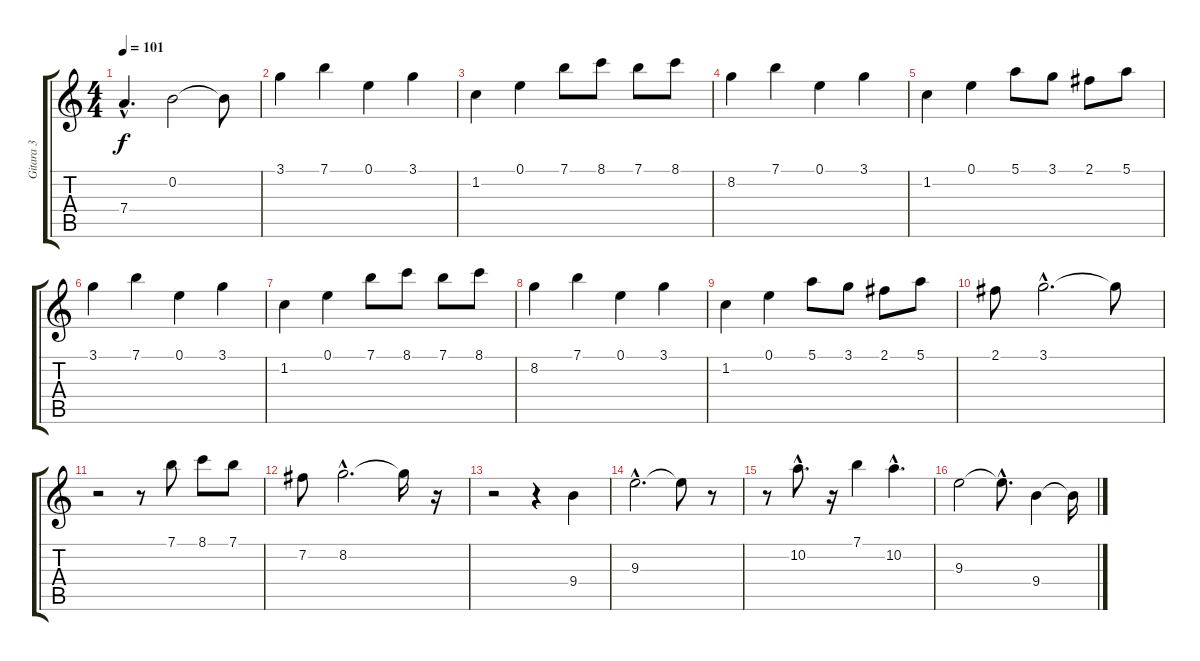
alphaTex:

\track ("Gitara 3" "Gitara 3") {instrument distortionguitar}
\staff {score tabs}
\tuning (E4 B3 G3 D3 A2 E2) {hide}
\ts (4 4)
\tempo 101
\clef g2
\ks c
7.4{hac}.4{d dy f} 0.2.2 0.2{t}.8 |
3.1.4 7.1.4 0.1.4 3.1.4 |
1.2.4 0.1.4 7.1.8 8.1.8 7.1.8 8.1.8 |
8.2.4 7.1.4 0.1.4 3.1.4 |
1.2.4 0.1.4 5.1.8 3.1.8 2.1.8 5.1.8 |
3.1.4 7.1.4 0.1.4 3.1.4 |
1.2.4 0.1.4 7.1.8 8.1.8 7.1.8 8.1.8 |
8.2.4 7.1.4 0.1.4 3.1.4 |
1.2.4 0.1.4 5.1.8 3.1.8 2.1.8 5.1.8 |
2.1.8 3.1{hac}.2{d} 3.1{t}.8 |
r.2 r.8 7.1.8 8.1.8 7.1.8 |
7.2.8 8.2{hac}.2{d} 8.2{t}.16 r.16 |
r.2 r.4 9.4.4 |
9.3{hac}.2{d} 9.3{t}.8 r.8 |
r.8 10.2{hac}.8{d} r.16 7.1.4 10.2{hac}.4{d} |
9.3.2 9.3{hac t}.8{d} 9.4.4 9.4{t}.16
